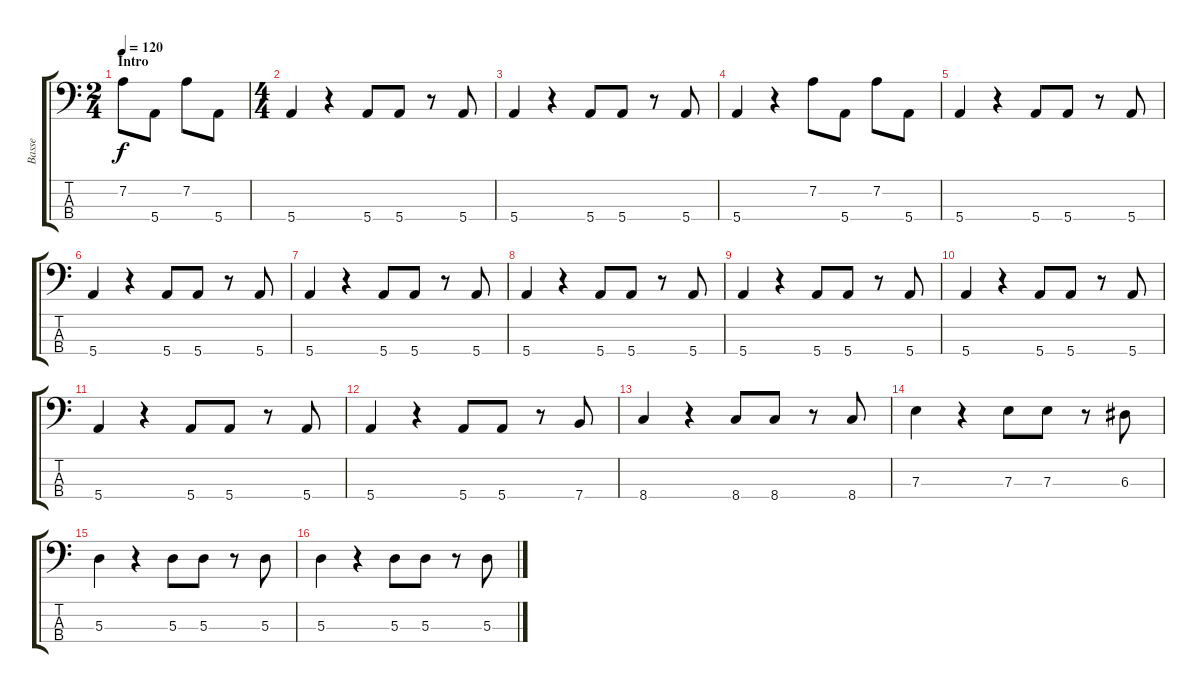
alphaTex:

\track ("Basse" "Basse") {instrument fretlessbass}
\staff {score tabs}
\tuning (G2 D2 A1 E1) {hide}
\ts (2 4)
\section ("" "Intro")
\tempo 120
\clef f4
\ks c
7.2.8{dy f instrument fretlessbass} 5.4.8 7.2.8 5.4.8 |
\ts (4 4)
5.4.4 r.4 5.4.8 5.4.8 r.8 5.4.8 |
5.4.4 r.4 5.4.8 5.4.8 r.8 5.4.8 |
5.4.4 r.4 7.2.8 5.4.8 7.2.8 5.4.8 |
5.4.4 r.4 5.4.8 5.4.8 r.8 5.4.8 |
5.4.4 r.4 5.4.8 5.4.8 r.8 5.4.8 |
5.4.4 r.4 5.4.8 5.4.8 r.8 5.4.8 |
5.4.4 r.4 5.4.8 5.4.8 r.8 5.4.8 |
5.4.4 r.4 5.4.8 5.4.8 r.8 5.4.8 |
5.4.4 r.4 5.4.8 5.4.8 r.8 5.4.8 |
5.4.4 r.4 5.4.8 5.4.8 r.8 5.4.8 |
5.4.4 r.4 5.4.8 5.4.8 r.8 7.4.8 |
8.4.4 r.4 8.4.8 8.4.8 r.8 8.4.8 |
7.3.4 r.4 7.3.8 7.3.8 r.8 6.3.8 |
5.3.4 r.4 5.3.8 5.3.8 r.8 5.3.8 |
5.3.4 r.4 5.3.8 5.3.8 r.8 5.3.8
